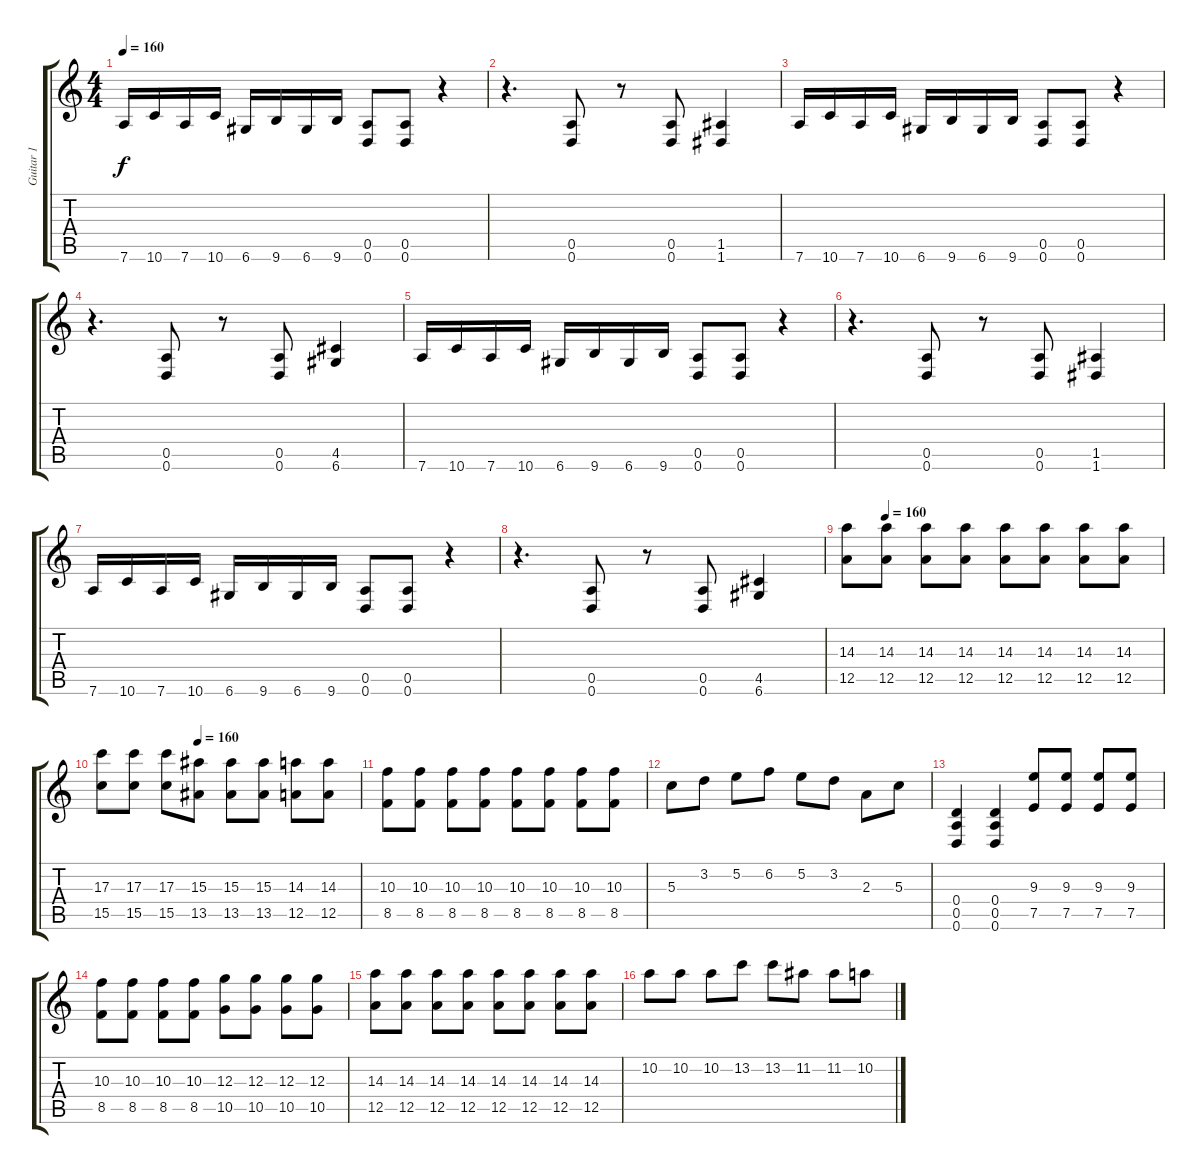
\track ("Guitar 1" "Guitar 1") {instrument overdrivenguitar}
\staff {score tabs}
\tuning (E4 B3 G3 D3 A2 D2) {hide}
\ts (4 4)
\tempo 160
\clef g2
\ks c
7.6.16{dy f} 10.6.16 7.6.16 10.6.16 6.6.16 9.6.16 6.6.16 9.6.16 (0.5 0.6).8 (0.5 0.6).8 r.4 |
r.4{d} (0.5 0.6).8 r.8 (0.5 0.6).8 (1.5 1.6).4 |
7.6.16 10.6.16 7.6.16 10.6.16 6.6.16 9.6.16 6.6.16 9.6.16 (0.5 0.6).8 (0.5 0.6).8 r.4 |
r.4{d} (0.5 0.6).8 r.8 (0.5 0.6).8 (4.5 6.6).4 |
7.6.16 10.6.16 7.6.16 10.6.16 6.6.16 9.6.16 6.6.16 9.6.16 (0.5 0.6).8 (0.5 0.6).8 r.4 |
r.4{d} (0.5 0.6).8 r.8 (0.5 0.6).8 (1.5 1.6).4 |
7.6.16 10.6.16 7.6.16 10.6.16 6.6.16 9.6.16 6.6.16 9.6.16 (0.5 0.6).8 (0.5 0.6).8 r.4 |
r.4{d} (0.5 0.6).8 r.8 (0.5 0.6).8 (4.5 6.6).4 |
\tempo (160 0.125)
(14.3 12.5).8 (14.3 12.5).8 (14.3 12.5).8 (14.3 12.5).8 (14.3 12.5).8 (14.3 12.5).8 (14.3 12.5).8 (14.3 12.5).8 |
\tempo (160 0.375)
(17.3 15.5).8 (17.3 15.5).8 (17.3 15.5).8 (15.3 13.5).8 (15.3 13.5).8 (15.3 13.5).8 (14.3 12.5).8 (14.3 12.5).8 |
(10.3 8.5).8 (10.3 8.5).8 (10.3 8.5).8 (10.3 8.5).8 (10.3 8.5).8 (10.3 8.5).8 (10.3 8.5).8 (10.3 8.5).8 |
5.3.8 3.2.8 5.2.8 6.2.8 5.2.8 3.2.8 2.3.8 5.3.8 |
(0.4 0.5 0.6).4 (0.4 0.5 0.6).4 (9.3 7.5).8 (9.3 7.5).8 (9.3 7.5).8 (9.3 7.5).8 |
(10.3 8.5).8 (10.3 8.5).8 (10.3 8.5).8 (10.3 8.5).8 (12.3 10.5).8 (12.3 10.5).8 (12.3 10.5).8 (12.3 10.5).8 |
(14.3 12.5).8 (14.3 12.5).8 (14.3 12.5).8 (14.3 12.5).8 (14.3 12.5).8 (14.3 12.5).8 (14.3 12.5).8 (14.3 12.5).8 |
10.2.8 10.2.8 10.2.8 13.2.8 13.2.8 11.2.8 11.2.8 10.2.8
